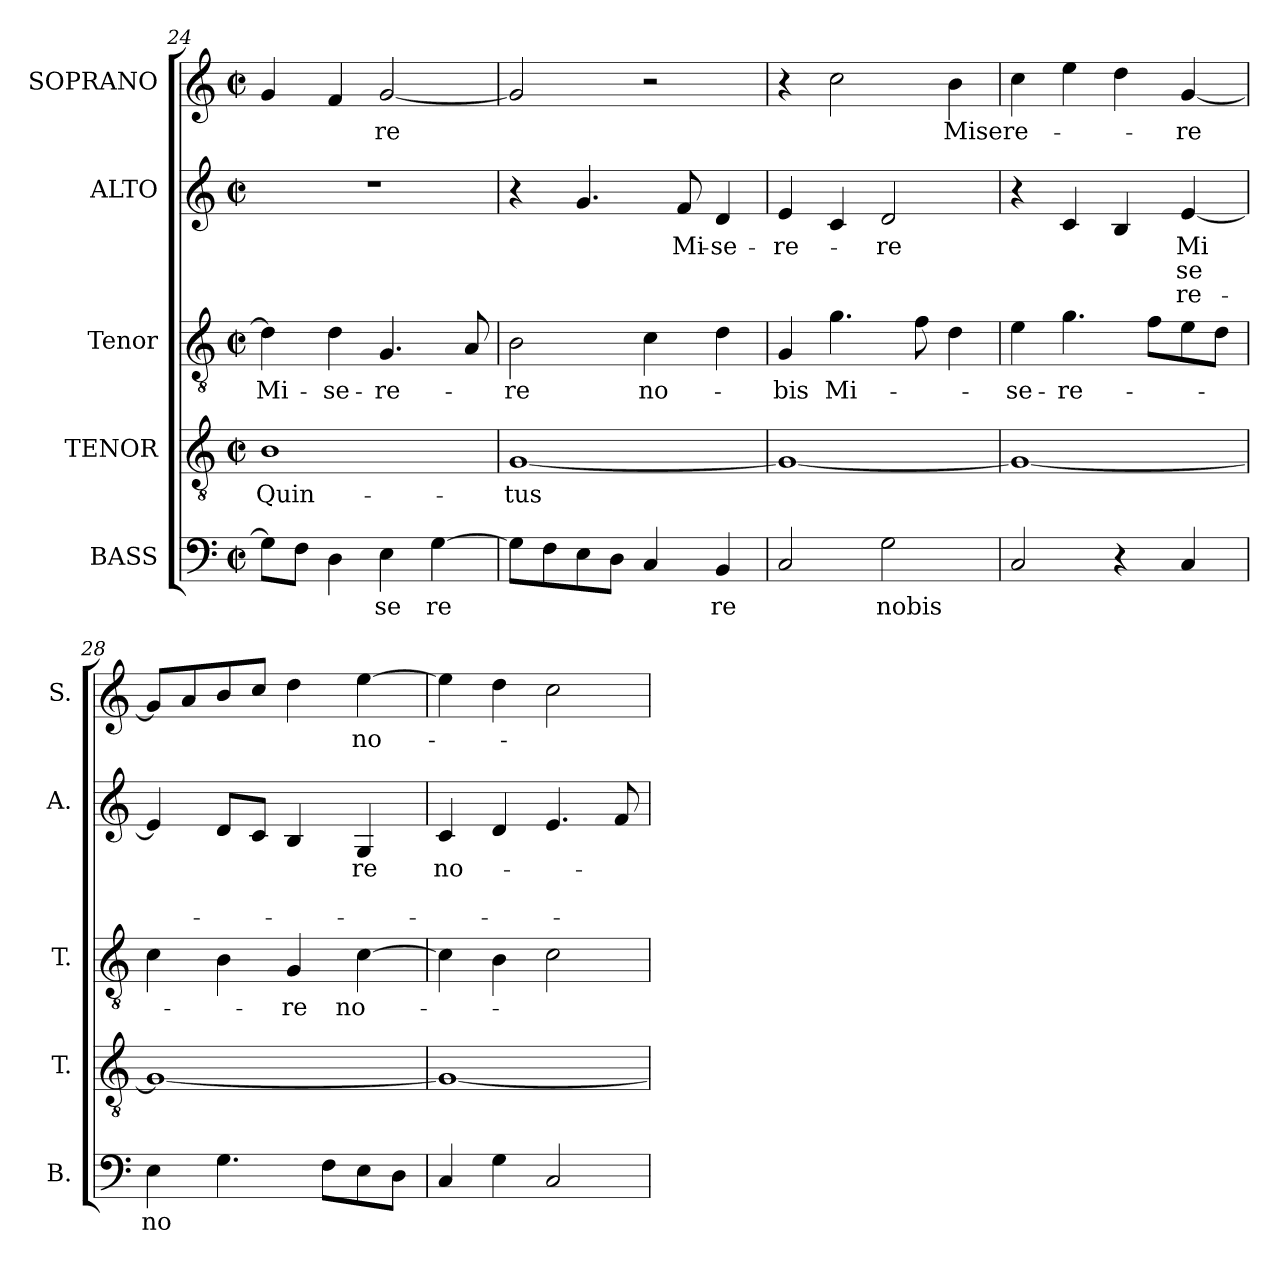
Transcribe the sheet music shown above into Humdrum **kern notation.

**kern	**text	**kern	**text	**kern	**text	**kern	**text	**text	**text	**kern	**text
*part5	*part5	*part4	*part4	*part3	*part3	*part2	*part2	*part2	*part2	*part1	*part1
*staff5	*staff5	*staff4	*staff4	*staff3	*staff3	*staff2	*staff2	*staff2	*staff2	*staff1	*staff1
*I"BASS	*	*I"TENOR	*	*I"Tenor	*	*I"ALTO	*	*	*	*I"SOPRANO	*
*I'B.	*	*I'T.	*	*I'T.	*	*I'A.	*	*	*	*I'S.	*
*clefF4	*	*clefGv2	*	*clefGv2	*	*clefG2	*	*	*	*clefG2	*
*	*	*ITrd7c12	*	*ITrd7c12	*	*	*	*	*	*	*
*k[]	*	*k[]	*	*k[]	*	*k[]	*	*	*	*k[]	*
*C:	*	*C:	*	*C:	*	*C:	*	*	*	*C:	*
*M2/2	*	*M2/2	*	*M2/2	*	*M2/2	*	*	*	*M2/2	*
*met(c|)	*	*met(c|)	*	*met(c|)	*	*met(c|)	*	*	*	*met(c|)	*
=24	=24	=24	=24	=24	=24	=24	=24	=24	=24	=24	=24
!	!	!	!LO:LY:b:color=#000000	!	!	!	!	!	!	!	!
!	!	!	!	!	!LO:LY:b:color=#000000	!	!	!	!	!	!
8Gi\L]	.	1BBi	Quin-	4Di\]	Mi-	1r	.	.	.	4gi/	.
8Fi\J	.	.	.	.	.	.	.	.	.	.	.
!	!	!	!	!	!LO:LY:b:color=#000000	!	!	!	!	!	!
4Di\	.	.	.	4Di\	-se-	.	.	.	.	4fi/	.
!	!LO:LY:b:color=#000000	!	!	!	!	!	!	!	!	!	!
!	!	!	!	!	!LO:LY:b:color=#000000	!	!	!	!	!	!
!	!	!	!	!	!	!	!	!	!	!	!LO:LY:b:color=#000000
4Ei\	se	.	.	4.GGi/	-re-	.	.	.	.	[2gi/	-re
!	!LO:LY:b:color=#000000	!	!	!	!	!	!	!	!	!	!
[4Gi\	re	.	.	.	.	.	.	.	.	.	.
.	.	.	.	8AAi/	.	.	.	.	.	.	.
=25	=25	=25	=25	=25	=25	=25	=25	=25	=25	=25	=25
!	!	!	!LO:LY:b:color=#000000	!	!	!	!	!	!	!	!
!	!	!	!	!	!LO:LY:b:color=#000000	!	!	!	!	!	!
8Gi\L]	.	[1GGi	-tus	2BBi\	-re	4r	.	.	.	2gi/]	.
8Fi\	.	.	.	.	.	.	.	.	.	.	.
8Ei\	.	.	.	.	.	4.gi/	.	.	.	.	.
8Di\J	.	.	.	.	.	.	.	.	.	.	.
!	!	!	!	!	!LO:LY:b:color=#000000	!	!	!	!	!	!
4Ci/	.	.	.	4Ci\	no-	.	.	.	.	2r	.
!	!	!	!	!	!	!	!LO:LY:b:color=#000000	!	!	!	!
.	.	.	.	.	.	8fi/	Mi-	.	.	.	.
!	!LO:LY:b:color=#000000	!	!	!	!	!	!	!	!	!	!
!	!	!	!	!	!	!	!LO:LY:b:color=#000000	!	!	!	!
4BBi/	re	.	.	4Di\	.	4di/	-se-	.	.	.	.
!!LO:LB:g=z
=26	=26	=26	=26	=26	=26	=26	=26	=26	=26	=26	=26
!	!	!	!	!	!LO:LY:b:color=#000000	!	!	!	!	!	!
!	!	!	!	!	!	!	!LO:LY:b:color=#000000	!	!	!	!
2Ci/	.	1GGi_	.	4GGi/	-bis	4ei/	-re-	.	.	4r	.
!	!	!	!	!	!LO:LY:b:color=#000000	!	!	!	!	!	!
.	.	.	.	4.Gi\	Mi-	4ci/	.	.	.	2cci\	.
!	!LO:LY:b:color=#000000	!	!	!	!	!	!	!	!	!	!
!	!	!	!	!	!	!	!LO:LY:b:color=#000000	!	!	!	!
2Gi\	nobis	.	.	.	.	2di/	-re	.	.	.	.
.	.	.	.	8Fi\	.	.	.	.	.	.	.
!	!	!	!	!	!	!	!	!	!	!	!LO:LY:b:color=#000000
.	.	.	.	4Di\	.	.	.	.	.	4bi\	Misere-
=27	=27	=27	=27	=27	=27	=27	=27	=27	=27	=27	=27
!	!	!	!	!	!LO:LY:b:color=#000000	!	!	!	!	!	!
2Ci/	.	1GGi_	.	4Ei\	-se-	4r	.	.	.	4cci\	.
!	!	!	!	!	!LO:LY:b:color=#000000	!	!	!	!	!	!
.	.	.	.	4.Gi\	-re-	4ci/	.	.	.	4eei\	.
4r	.	.	.	.	.	4Bi/	.	.	.	4ddi\	.
.	.	.	.	8Fi\L	.	.	.	.	.	.	.
!	!	!	!	!	!	!	!LO:LY:b:color=#000000	!LO:LY:b:color=#000000	!LO:LY:b:color=#000000	!	!
!	!	!	!	!	!	!	!	!	!	!	!LO:LY:b:color=#000000
4Ci/	.	.	.	8Ei\	.	[4ei/	Mi	se	re-	[4gi/	-re
.	.	.	.	8Di\J	.	.	.	.	.	.	.
=28	=28	=28	=28	=28	=28	=28	=28	=28	=28	=28	=28
!	!LO:LY:b:color=#000000	!	!	!	!	!	!	!	!	!	!
4Ei\	no	1GGi_	.	4Ci\	.	4ei/]	.	.	.	8gi/L]	.
.	.	.	.	.	.	.	.	.	.	8ai/	.
4.Gi\	.	.	.	4BBi\	.	8di/L	.	.	.	8bi/	.
.	.	.	.	.	.	8ci/J	.	.	.	8cci/J	.
!	!	!	!	!	!LO:LY:b:color=#000000	!	!	!	!	!	!
.	.	.	.	4GGi/	-re	4Bi/	.	.	.	4ddi\	.
8Fi\L	.	.	.	.	.	.	.	.	.	.	.
!	!	!	!	!	!LO:LY:b:color=#000000	!	!	!	!	!	!
!	!	!	!	!	!	!	!LO:LY:b:color=#000000	!	!	!	!
!	!	!	!	!	!	!	!	!	!	!	!LO:LY:b:color=#000000
8Ei\	.	.	.	[4Ci\	no-	4Gi/	-re	.	.	[4eei\	no-
8Di\J	.	.	.	.	.	.	.	.	.	.	.
=29	=29	=29	=29	=29	=29	=29	=29	=29	=29	=29	=29
!	!	!	!	!	!	!	!LO:LY:b:color=#000000	!	!	!	!
4Ci/	.	1GGi_	.	4Ci\]	.	4ci/	no-	.	.	4eei\]	.
4Gi\	.	.	.	4BBi\	.	4di/	.	.	.	4ddi\	.
2Ci/	.	.	.	2Ci\	.	4.ei/	.	.	.	2cci\	.
.	.	.	.	.	.	8fi/	.	.	.	.	.
=	=	=	=	=	=	=	=	=	=	=	=
*-	*-	*-	*-	*-	*-	*-	*-	*-	*-	*-	*-
